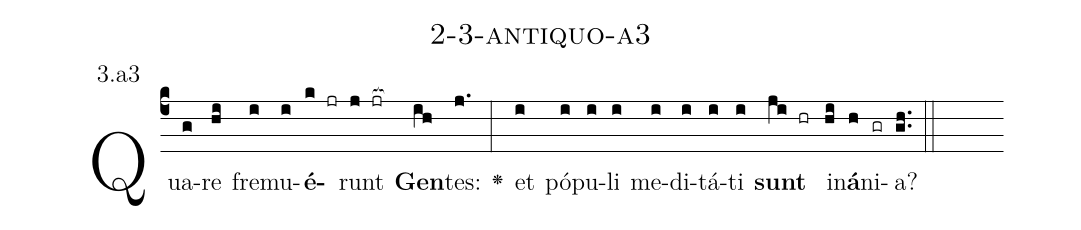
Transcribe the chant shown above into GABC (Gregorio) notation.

name: 2-3-antiquo-a3;
annotation: 3.a3;
%%
(c4)Qua(g)re(hi) fre(i)mu(i)<b>é</b>(k jr)runt(j jr[ocb:1{]) <b>Gen</b>(ih[ocb:0}])tes:(j.) <v>\greheightstar</v>(:) et(i) pó(i)pu(i)li(i) me(i)di(i)tá(i)ti(i) <b>sunt</b>(ji hr) in(hi)<b>á</b>(h)ni(gr)a?(gh..) (::)


%E(i) u(i) o(ji) u(hi) a(h) e.(gh..) (::)
